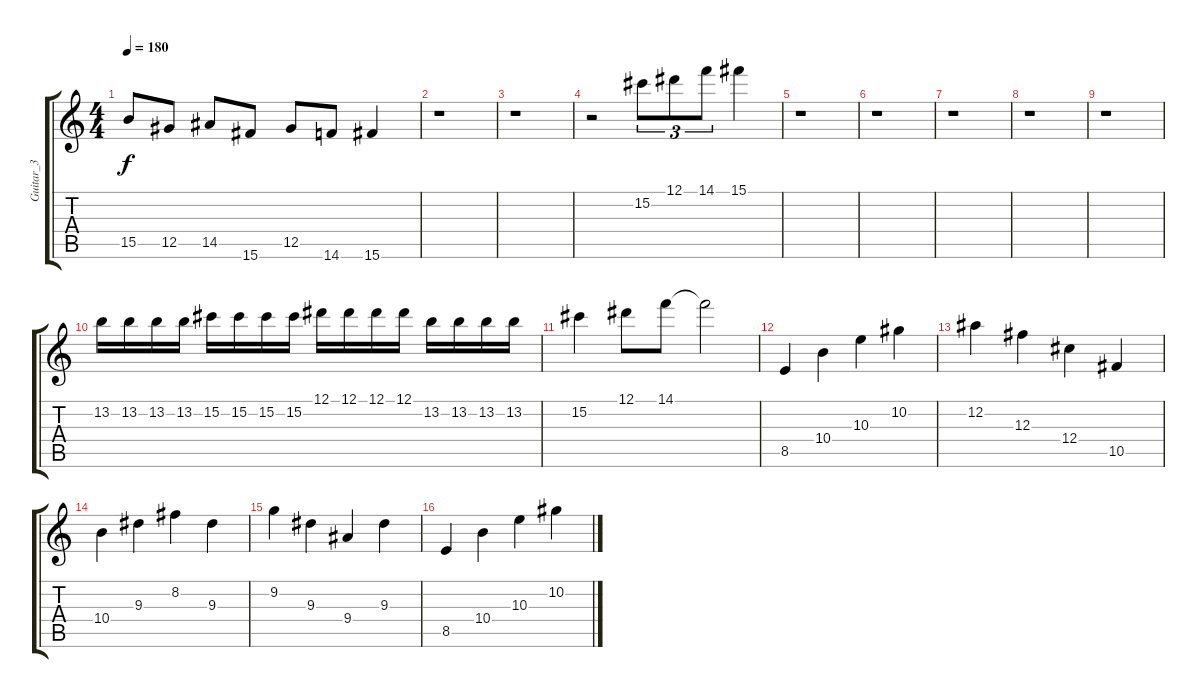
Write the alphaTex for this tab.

\track ("Guitar_3" "Guitar_3") {instrument distortionguitar}
\staff {score tabs}
\tuning (Eb4 Bb3 Gb3 Db3 Ab2 Eb2) {hide}
\ts (4 4)
\tempo 180
\clef g2
\ks c
15.5.8{dy f} 12.5.8 14.5.8 15.6.8 12.5.8 14.6.8 15.6.4 |
r.1 |
r.1 |
r.2 15.2.8{tu (3 2)} 12.1.8{tu (3 2)} 14.1.8{tu (3 2)} 15.1.4 |
r.1 |
r.1 |
r.1 |
r.1 |
r.1 |
13.2.16 13.2.16 13.2.16 13.2.16 15.2.16 15.2.16 15.2.16 15.2.16 12.1.16 12.1.16 12.1.16 12.1.16 13.2.16 13.2.16 13.2.16 13.2.16 |
15.2.4 12.1.8 14.1.8 14.1{t}.2 |
8.5.4 10.4.4 10.3.4 10.2.4 |
12.2.4 12.3.4 12.4.4 10.5.4 |
10.4.4 9.3.4 8.2.4 9.3.4 |
9.2.4 9.3.4 9.4.4 9.3.4 |
8.5.4 10.4.4 10.3.4 10.2.4
